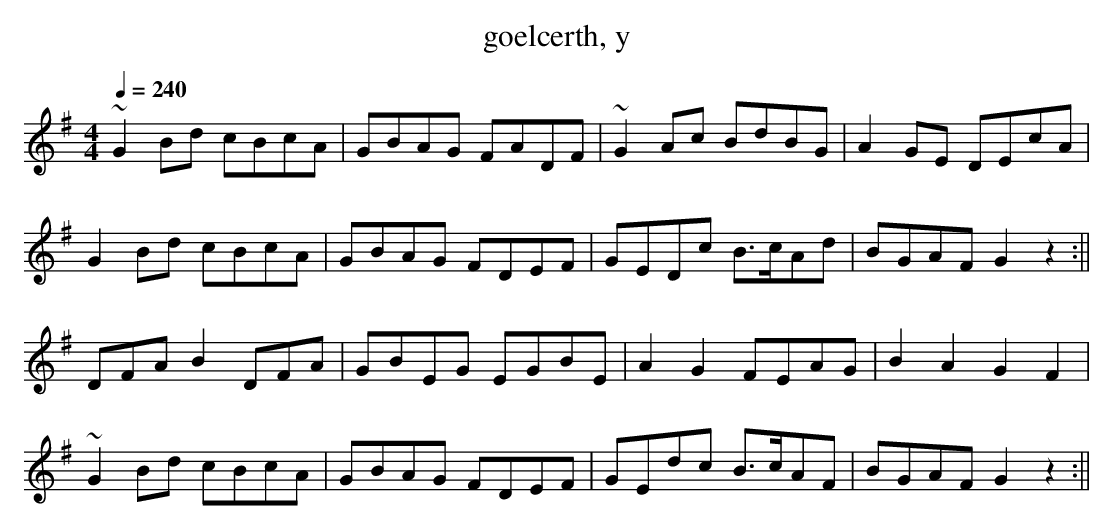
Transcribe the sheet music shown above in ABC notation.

X:1
T:goelcerth, y
M:4/4
L:1/8
Q:1/4=240
K:G
~G2 Bd cBcA|GBAG FADF|~G2 Ac BdBG|A2GE DEcA|
G2 Bd cBcA|GBAG FDEF|GEDc B>cAd|BGAF G2z2:||
DFAB2 DFA|GBEG EGBE|A2G2 FEAG|B2A2 G2F2|
~G2 Bd cBcA|GBAG FDEF|GEdc B>cAF|BGAF G2z2:||
